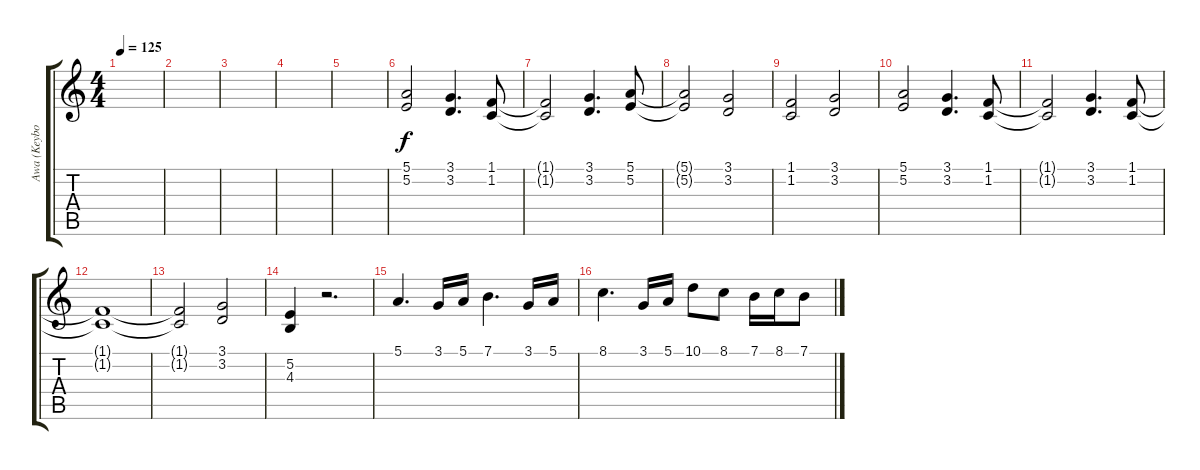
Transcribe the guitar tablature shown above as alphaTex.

\track ("Awa (Keybords)" "Awa (Keybo") {instrument stringensemble1}
\staff {score tabs}
\tuning (E4 B3 G3 D3 A2 E2) {hide}
\ts (4 4)
\tempo 125
\clef g2
\ks c
|
|
|
|
|
(5.1 5.2).2{volume 8} (3.1 3.2).4{d} (1.1 1.2).8 |
(1.1{t} 1.2{t}).2 (3.1 3.2).4{d} (5.1 5.2).8 |
(5.1{t} 5.2{t}).2 (3.1 3.2).2 |
(1.1 1.2).2 (3.1 3.2).2 |
(5.1 5.2).2 (3.1 3.2).4{d} (1.1 1.2).8 |
(1.1{t} 1.2{t}).2 (3.1 3.2).4{d} (1.1 1.2).8 |
(1.1{t} 1.2{t}).1 |
(1.1{t} 1.2{t}).2 (3.1 3.2).2 |
(5.2 4.3).4 r.2{d} |
5.1.4{d volume 10} 3.1.16 5.1.16 7.1.4{d} 3.1.16 5.1.16 |
8.1.4{d} 3.1.16 5.1.16 10.1.8 8.1.8 7.1.16 8.1.16 7.1.8
